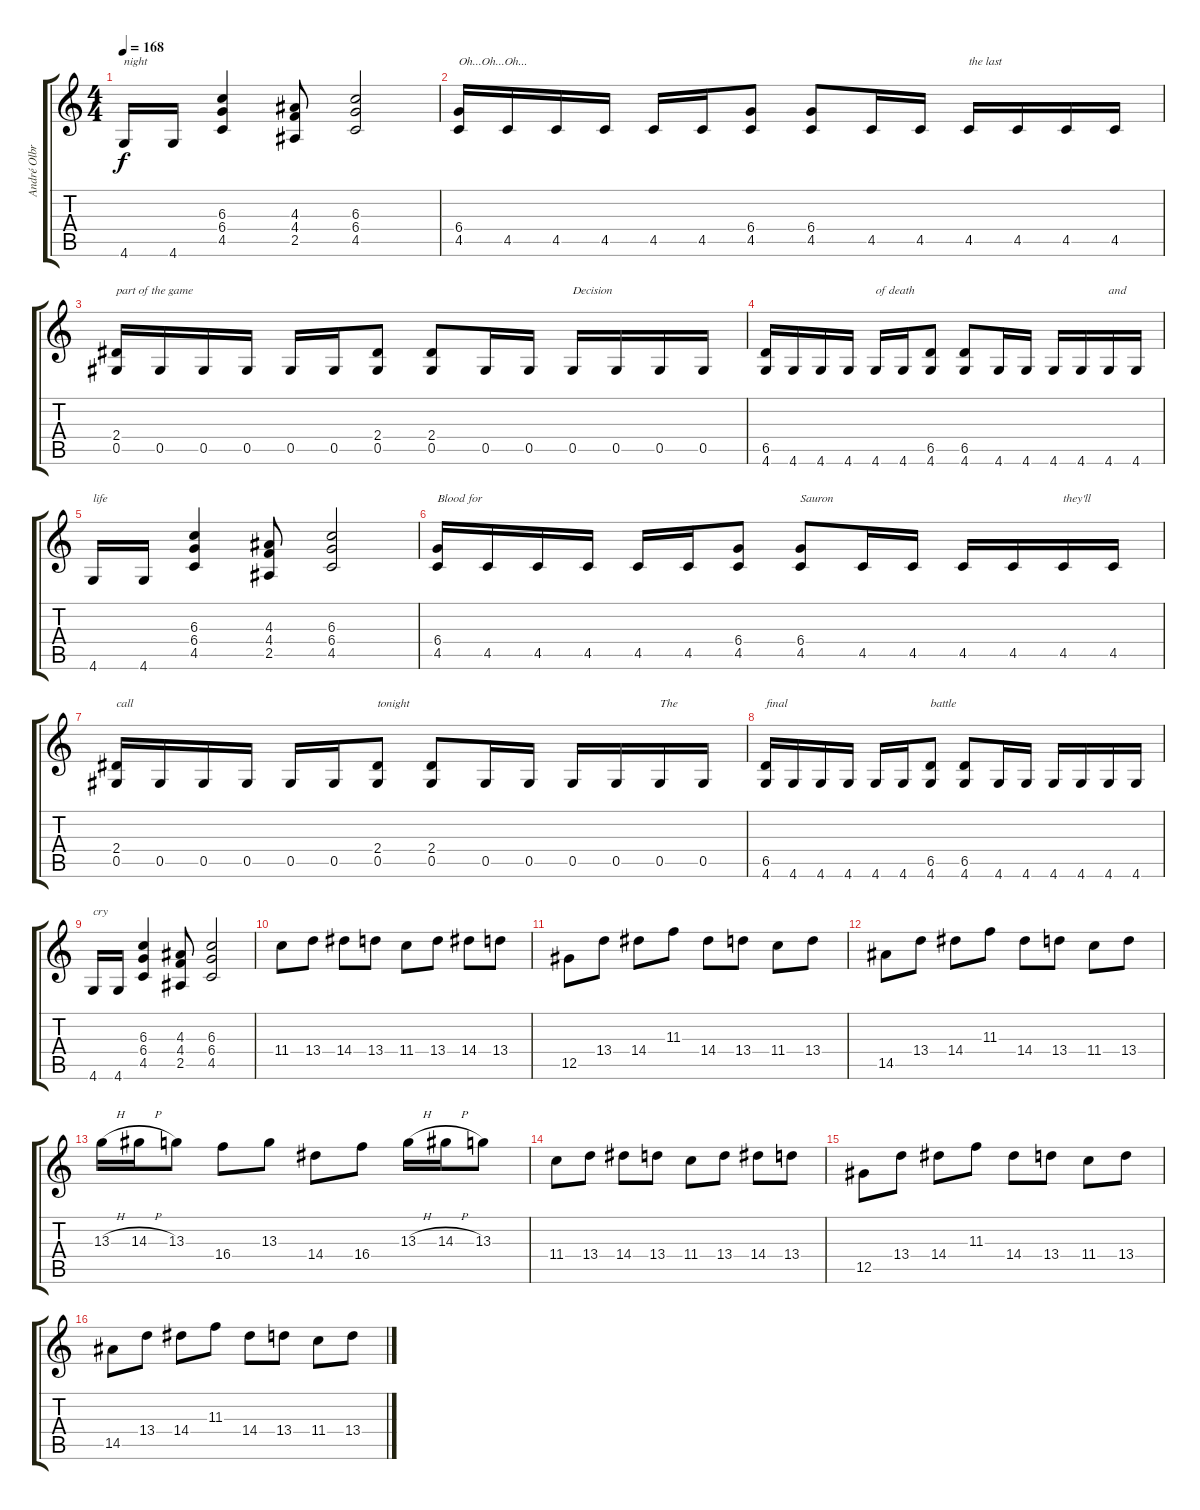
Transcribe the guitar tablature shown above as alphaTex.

\track ("André Olbrich" "André Olbr") {instrument distortionguitar}
\staff {score tabs}
\tuning (Eb4 Bb3 Gb3 Db3 Ab2 Eb2) {hide}
\ts (4 4)
\tempo 168
\clef g2
\ks c
4.6.16{txt "night" dy f} 4.6.16 (6.3 6.4 4.5).4 (4.3 4.4 2.5).8 (6.3 6.4 4.5).2 |
(6.4 4.5).16{txt "Oh...Oh...Oh... "} 4.5.16 4.5.16 4.5.16 4.5.16 4.5.16 (6.4 4.5).8 (6.4 4.5).8 4.5.16 4.5.16 4.5.16{txt "the last "} 4.5.16 4.5.16 4.5.16 |
(2.4 0.5).16{txt "part of the game"} 0.5.16 0.5.16 0.5.16 0.5.16 0.5.16 (2.4 0.5).8 (2.4 0.5).8 0.5.16 0.5.16 0.5.16{txt "Decision "} 0.5.16 0.5.16 0.5.16 |
(6.5 4.6).16 4.6.16 4.6.16 4.6.16 4.6.16{txt "of death "} 4.6.16 (6.5 4.6).8 (6.5 4.6).8 4.6.16 4.6.16 4.6.16 4.6.16 4.6.16{txt "and "} 4.6.16 |
4.6.16{txt "life"} 4.6.16 (6.3 6.4 4.5).4 (4.3 4.4 2.5).8 (6.3 6.4 4.5).2 |
(6.4 4.5).16{txt "Blood for "} 4.5.16 4.5.16 4.5.16 4.5.16 4.5.16 (6.4 4.5).8 (6.4 4.5).8{txt "Sauron "} 4.5.16 4.5.16 4.5.16 4.5.16 4.5.16{txt "they'll "} 4.5.16 |
(2.4 0.5).16{txt "call"} 0.5.16 0.5.16 0.5.16 0.5.16 0.5.16 (2.4 0.5).8{txt "tonight"} (2.4 0.5).8 0.5.16 0.5.16 0.5.16 0.5.16 0.5.16{txt "The "} 0.5.16 |
(6.5 4.6).16{txt "final "} 4.6.16 4.6.16 4.6.16 4.6.16 4.6.16 (6.5 4.6).8{txt "battle "} (6.5 4.6).8 4.6.16 4.6.16 4.6.16 4.6.16 4.6.16 4.6.16 |
4.6.16{txt "cry"} 4.6.16 (6.3 6.4 4.5).4 (4.3 4.4 2.5).8 (6.3 6.4 4.5).2 |
11.4.8 13.4.8 14.4.8 13.4.8 11.4.8 13.4.8 14.4.8 13.4.8 |
12.5.8 13.4.8 14.4.8 11.3.8 14.4.8 13.4.8 11.4.8 13.4.8 |
14.5.8 13.4.8 14.4.8 11.3.8 14.4.8 13.4.8 11.4.8 13.4.8 |
13.3{h}.16 14.3{h}.16 13.3.8 16.4.8 13.3.8 14.4.8 16.4.8 13.3{h}.16 14.3{h}.16 13.3.8 |
11.4.8 13.4.8 14.4.8 13.4.8 11.4.8 13.4.8 14.4.8 13.4.8 |
12.5.8 13.4.8 14.4.8 11.3.8 14.4.8 13.4.8 11.4.8 13.4.8 |
14.5.8 13.4.8 14.4.8 11.3.8 14.4.8 13.4.8 11.4.8 13.4.8
